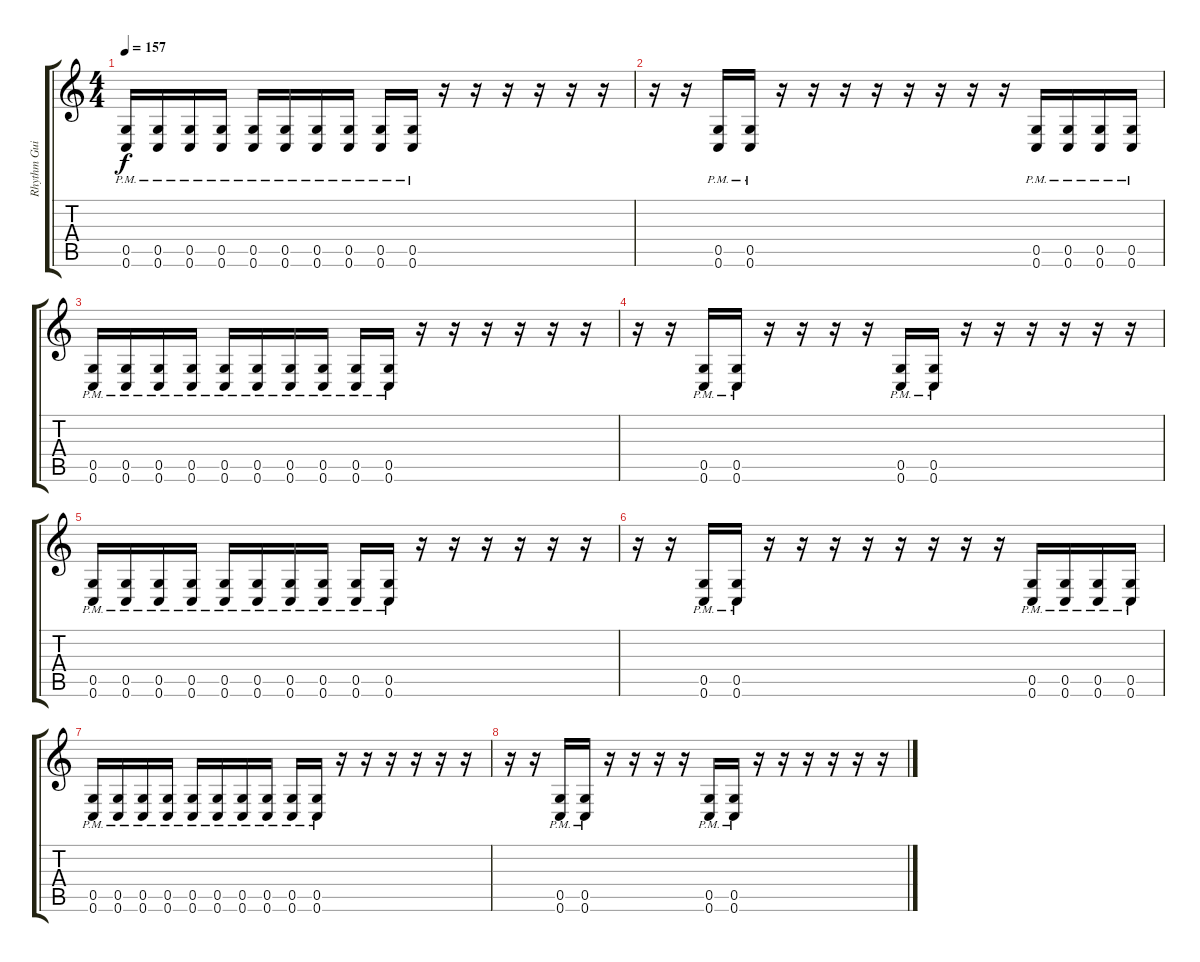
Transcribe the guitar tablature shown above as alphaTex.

\track ("Rhythm Guitar 2" "Rhythm Gui") {instrument distortionguitar}
\staff {score tabs}
\tuning (D4 A3 F3 C3 G2 C2) {hide}
\ts (4 4)
\tempo 157
\clef g2
\ks c
(0.5{pm} 0.6{pm}).16{dy f} (0.5{pm} 0.6{pm}).16 (0.5{pm} 0.6{pm}).16 (0.5{pm} 0.6{pm}).16 (0.5{pm} 0.6{pm}).16 (0.5{pm} 0.6{pm}).16 (0.5{pm} 0.6{pm}).16 (0.5{pm} 0.6{pm}).16 (0.5{pm} 0.6{pm}).16 (0.5{pm} 0.6{pm}).16 r.16 r.16 r.16 r.16 r.16 r.16 |
r.16 r.16 (0.5{pm} 0.6{pm}).16 (0.5{pm} 0.6{pm}).16 r.16 r.16 r.16 r.16 r.16 r.16 r.16 r.16 (0.5{pm} 0.6{pm}).16 (0.5{pm} 0.6{pm}).16 (0.5{pm} 0.6{pm}).16 (0.5{pm} 0.6{pm}).16 |
(0.5{pm} 0.6{pm}).16 (0.5{pm} 0.6{pm}).16 (0.5{pm} 0.6{pm}).16 (0.5{pm} 0.6{pm}).16 (0.5{pm} 0.6{pm}).16 (0.5{pm} 0.6{pm}).16 (0.5{pm} 0.6{pm}).16 (0.5{pm} 0.6{pm}).16 (0.5{pm} 0.6{pm}).16 (0.5{pm} 0.6{pm}).16 r.16 r.16 r.16 r.16 r.16 r.16 |
r.16 r.16 (0.5{pm} 0.6{pm}).16 (0.5{pm} 0.6{pm}).16 r.16 r.16 r.16 r.16 (0.5{pm} 0.6{pm}).16 (0.5{pm} 0.6{pm}).16 r.16 r.16 r.16 r.16 r.16 r.16 |
(0.5{pm} 0.6{pm}).16 (0.5{pm} 0.6{pm}).16 (0.5{pm} 0.6{pm}).16 (0.5{pm} 0.6{pm}).16 (0.5{pm} 0.6{pm}).16 (0.5{pm} 0.6{pm}).16 (0.5{pm} 0.6{pm}).16 (0.5{pm} 0.6{pm}).16 (0.5{pm} 0.6{pm}).16 (0.5{pm} 0.6{pm}).16 r.16 r.16 r.16 r.16 r.16 r.16 |
r.16 r.16 (0.5{pm} 0.6{pm}).16 (0.5{pm} 0.6{pm}).16 r.16 r.16 r.16 r.16 r.16 r.16 r.16 r.16 (0.5{pm} 0.6{pm}).16 (0.5{pm} 0.6{pm}).16 (0.5{pm} 0.6{pm}).16 (0.5{pm} 0.6{pm}).16 |
(0.5{pm} 0.6{pm}).16 (0.5{pm} 0.6{pm}).16 (0.5{pm} 0.6{pm}).16 (0.5{pm} 0.6{pm}).16 (0.5{pm} 0.6{pm}).16 (0.5{pm} 0.6{pm}).16 (0.5{pm} 0.6{pm}).16 (0.5{pm} 0.6{pm}).16 (0.5{pm} 0.6{pm}).16 (0.5{pm} 0.6{pm}).16 r.16 r.16 r.16 r.16 r.16 r.16 |
r.16 r.16 (0.5{pm} 0.6{pm}).16 (0.5{pm} 0.6{pm}).16 r.16 r.16 r.16 r.16 (0.5{pm} 0.6{pm}).16 (0.5{pm} 0.6{pm}).16 r.16 r.16 r.16 r.16 r.16 r.16
